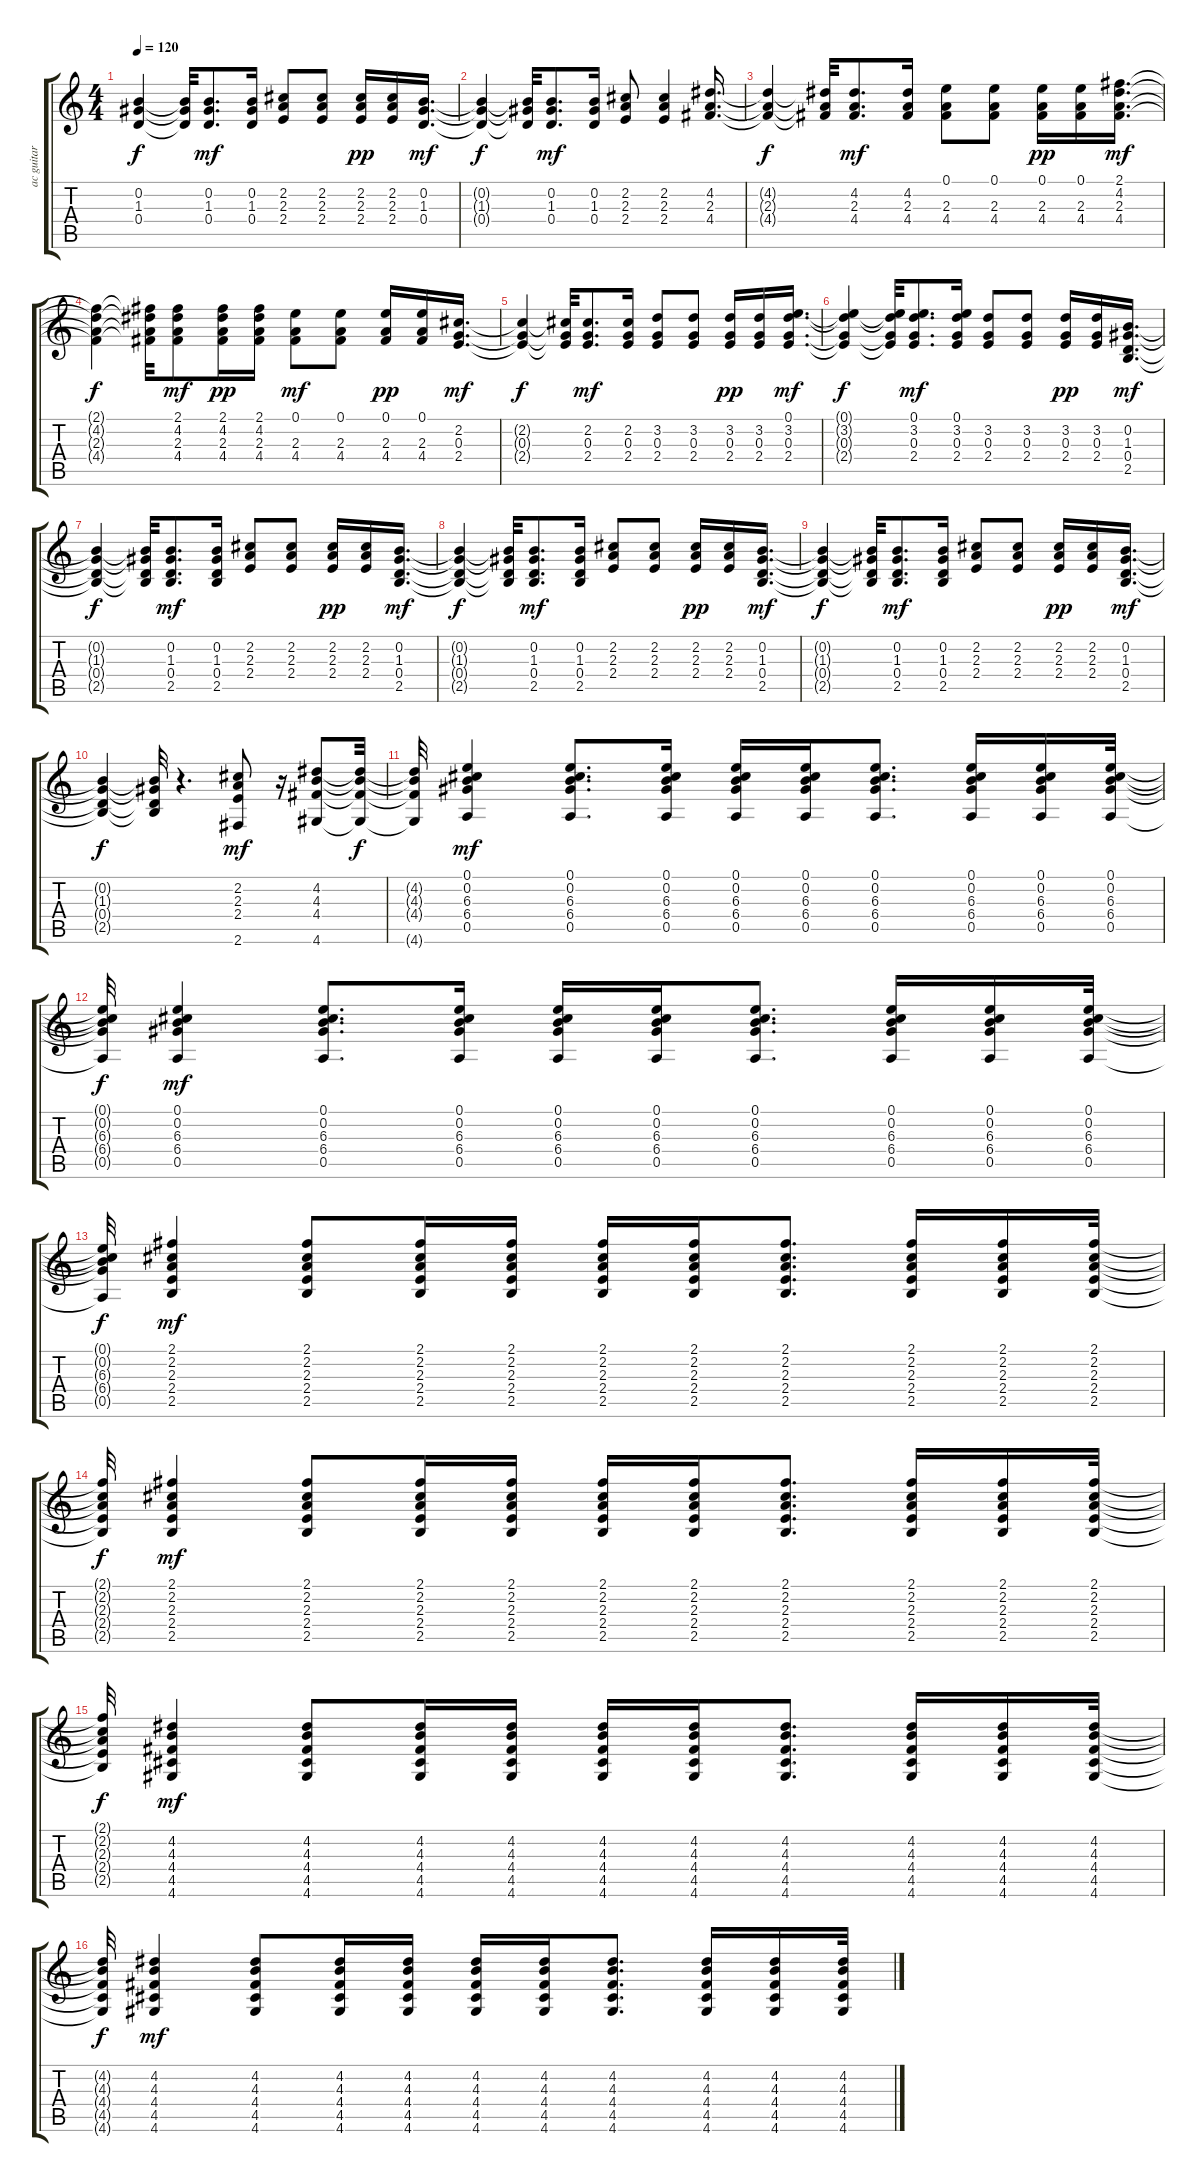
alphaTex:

\track ("ac guitar" "ac guitar") {instrument acousticguitarsteel}
\staff {score tabs}
\tuning (E4 B3 G3 D3 A2 E2) {hide}
\ts (4 4)
\tempo 120
\clef g2
\ks c
(0.2{t} 1.3{t} 0.4{t}).4{dy f} (0.2{t} 1.3{t} 0.4{t}).32 (0.2 1.3 0.4).8{d dy mf} (0.2 1.3 0.4).16 (2.2 2.3 2.4).8 (2.2 2.3 2.4).8 (2.2 2.3 2.4).16{dy pp} (2.2 2.3 2.4).16 (0.2 1.3 0.4).16{d dy mf} |
(0.2{t} 1.3{t} 0.4{t}).4{dy f} (0.2{t} 1.3{t} 0.4{t}).32 (0.2 1.3 0.4).8{d dy mf} (0.2 1.3 0.4).16 (2.2 2.3 2.4).8 (2.2 2.3 2.4).4 (4.2 2.3 4.4).16{d} |
(4.2{t} 2.3{t} 4.4{t}).4{dy f} (4.2{t} 2.3{t} 4.4{t}).32 (4.2 2.3 4.4).8{d dy mf} (4.2 2.3 4.4).16 (0.1 2.3 4.4).8 (0.1 2.3 4.4).8 (0.1 2.3 4.4).16{dy pp} (0.1 2.3 4.4).16 (2.1 4.2 2.3 4.4).16{d dy mf} |
(2.1{t} 4.2{t} 2.3{t} 4.4{t}).4{dy f} (2.1{t} 4.2{t} 2.3{t} 4.4{t}).32 (2.1 4.2 2.3 4.4).8{dy mf} (2.1 4.2 2.3 4.4).16{dy pp} (2.1 4.2 2.3 4.4).16 (0.1 2.3 4.4).8{dy mf} (0.1 2.3 4.4).8 (0.1 2.3 4.4).16{dy pp} (0.1 2.3 4.4).16 (2.2 0.3 2.4).16{d dy mf} |
(2.2{t} 0.3{t} 2.4{t}).4{dy f} (2.2{t} 0.3{t} 2.4{t}).32 (2.2 0.3 2.4).8{d dy mf} (2.2 0.3 2.4).16 (3.2 0.3 2.4).8 (3.2 0.3 2.4).8 (3.2 0.3 2.4).16{dy pp} (3.2 0.3 2.4).16 (0.1 3.2 0.3 2.4).16{d dy mf} |
(0.1{t} 3.2{t} 0.3{t} 2.4{t}).4{dy f} (0.1{t} 3.2{t} 0.3{t} 2.4{t}).32 (0.1 3.2 0.3 2.4).8{d dy mf} (0.1 3.2 0.3 2.4).16 (3.2 0.3 2.4).8 (3.2 0.3 2.4).8 (3.2 0.3 2.4).16{dy pp} (3.2 0.3 2.4).16 (0.2 1.3 0.4 2.5).16{d dy mf} |
(0.2{t} 1.3{t} 0.4{t} 2.5{t}).4{dy f} (0.2{t} 1.3{t} 0.4{t} 2.5{t}).32 (0.2 1.3 0.4 2.5).8{d dy mf} (0.2 1.3 0.4 2.5).16 (2.2 2.3 2.4).8 (2.2 2.3 2.4).8 (2.2 2.3 2.4).16{dy pp} (2.2 2.3 2.4).16 (0.2 1.3 0.4 2.5).16{d dy mf} |
(0.2{t} 1.3{t} 0.4{t} 2.5{t}).4{dy f} (0.2{t} 1.3{t} 0.4{t} 2.5{t}).32 (0.2 1.3 0.4 2.5).8{d dy mf} (0.2 1.3 0.4 2.5).16 (2.2 2.3 2.4).8 (2.2 2.3 2.4).8 (2.2 2.3 2.4).16{dy pp} (2.2 2.3 2.4).16 (0.2 1.3 0.4 2.5).16{d dy mf} |
(0.2{t} 1.3{t} 0.4{t} 2.5{t}).4{dy f} (0.2{t} 1.3{t} 0.4{t} 2.5{t}).32 (0.2 1.3 0.4 2.5).8{d dy mf} (0.2 1.3 0.4 2.5).16 (2.2 2.3 2.4).8 (2.2 2.3 2.4).8 (2.2 2.3 2.4).16{dy pp} (2.2 2.3 2.4).16 (0.2 1.3 0.4 2.5).16{d dy mf} |
(0.2{t} 1.3{t} 0.4{t} 2.5{t}).4{dy f} (0.2{t} 1.3{t} 0.4{t} 2.5{t}).32 r.4{d} (2.2 2.3 2.4 2.6).8{dy mf} r.16 (4.2 4.3 4.4 4.6).8 (4.2{t} 4.3{t} 4.4{t} 4.6{t}).32{dy f} |
(4.2{t} 4.3{t} 4.4{t} 4.6{t}).32 (0.1 0.2 6.3 6.4 0.5).4{dy mf} (0.1 0.2 6.3 6.4 0.5).8{d} (0.1 0.2 6.3 6.4 0.5).16 (0.1 0.2 6.3 6.4 0.5).16 (0.1 0.2 6.3 6.4 0.5).16 (0.1 0.2 6.3 6.4 0.5).8{d} (0.1 0.2 6.3 6.4 0.5).16 (0.1 0.2 6.3 6.4 0.5).16 (0.1 0.2 6.3 6.4 0.5).32 |
(0.1{t} 0.2{t} 6.3{t} 6.4{t} 0.5{t}).32{dy f} (0.1 0.2 6.3 6.4 0.5).4{dy mf} (0.1 0.2 6.3 6.4 0.5).8{d} (0.1 0.2 6.3 6.4 0.5).16 (0.1 0.2 6.3 6.4 0.5).16 (0.1 0.2 6.3 6.4 0.5).16 (0.1 0.2 6.3 6.4 0.5).8{d} (0.1 0.2 6.3 6.4 0.5).16 (0.1 0.2 6.3 6.4 0.5).16 (0.1 0.2 6.3 6.4 0.5).32 |
(0.1{t} 0.2{t} 6.3{t} 6.4{t} 0.5{t}).32{dy f} (2.1 2.2 2.3 2.4 2.5).4{dy mf} (2.1 2.2 2.3 2.4 2.5).8 (2.1 2.2 2.3 2.4 2.5).16 (2.1 2.2 2.3 2.4 2.5).16 (2.1 2.2 2.3 2.4 2.5).16 (2.1 2.2 2.3 2.4 2.5).16 (2.1 2.2 2.3 2.4 2.5).8{d} (2.1 2.2 2.3 2.4 2.5).16 (2.1 2.2 2.3 2.4 2.5).16 (2.1 2.2 2.3 2.4 2.5).32 |
(2.1{t} 2.2{t} 2.3{t} 2.4{t} 2.5{t}).32{dy f} (2.1 2.2 2.3 2.4 2.5).4{dy mf} (2.1 2.2 2.3 2.4 2.5).8 (2.1 2.2 2.3 2.4 2.5).16 (2.1 2.2 2.3 2.4 2.5).16 (2.1 2.2 2.3 2.4 2.5).16 (2.1 2.2 2.3 2.4 2.5).16 (2.1 2.2 2.3 2.4 2.5).8{d} (2.1 2.2 2.3 2.4 2.5).16 (2.1 2.2 2.3 2.4 2.5).16 (2.1 2.2 2.3 2.4 2.5).32 |
(2.1{t} 2.2{t} 2.3{t} 2.4{t} 2.5{t}).32{dy f} (4.2 4.3 4.4 4.5 4.6).4{dy mf} (4.2 4.3 4.4 4.5 4.6).8 (4.2 4.3 4.4 4.5 4.6).16 (4.2 4.3 4.4 4.5 4.6).16 (4.2 4.3 4.4 4.5 4.6).16 (4.2 4.3 4.4 4.5 4.6).16 (4.2 4.3 4.4 4.5 4.6).8{d} (4.2 4.3 4.4 4.5 4.6).16 (4.2 4.3 4.4 4.5 4.6).16 (4.2 4.3 4.4 4.5 4.6).32 |
(4.2{t} 4.3{t} 4.4{t} 4.5{t} 4.6{t}).32{dy f} (4.2 4.3 4.4 4.5 4.6).4{dy mf} (4.2 4.3 4.4 4.5 4.6).8 (4.2 4.3 4.4 4.5 4.6).16 (4.2 4.3 4.4 4.5 4.6).16 (4.2 4.3 4.4 4.5 4.6).16 (4.2 4.3 4.4 4.5 4.6).16 (4.2 4.3 4.4 4.5 4.6).8{d} (4.2 4.3 4.4 4.5 4.6).16 (4.2 4.3 4.4 4.5 4.6).16 (4.2 4.3 4.4 4.5 4.6).32
